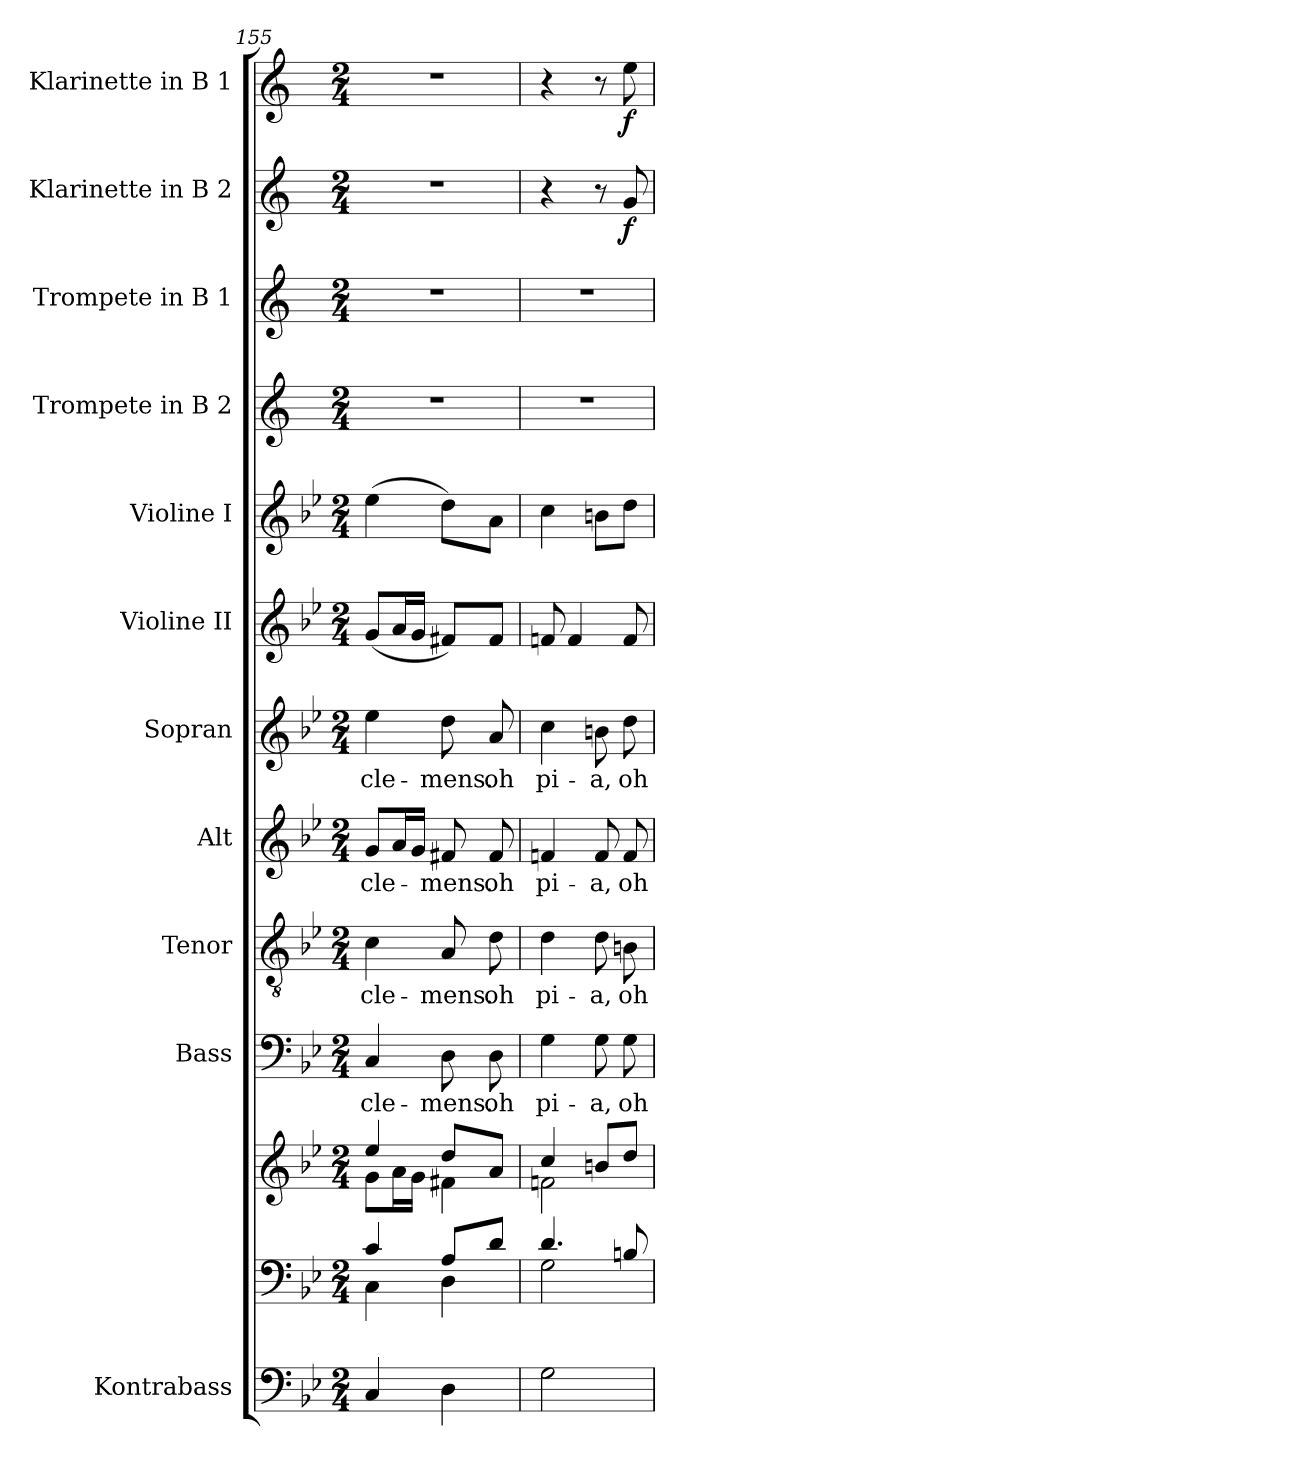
**kern	**kern	**kern	**kern	**text	**kern	**text	**kern	**text	**kern	**text	**kern	**kern	**kern	**kern	**kern	**dynam	**kern	**dynam
*part12	*part11	*part11	*part10	*part10	*part9	*part9	*part8	*part8	*part7	*part7	*part6	*part5	*part4	*part3	*part2	*part2	*part1	*part1
*staff13	*staff12	*staff11	*staff10	*staff10	*staff9	*staff9	*staff8	*staff8	*staff7	*staff7	*staff6	*staff5	*staff4	*staff3	*staff2	*staff2	*staff1	*staff1
*I"Kontrabass	*	*	*I"Bass	*	*I"Tenor	*	*I"Alt	*	*I"Sopran	*	*I"Violine II	*I"Violine I	*I"Trompete in B 2	*I"Trompete in B 1	*I"Klarinette in B 2	*	*I"Klarinette in B 1	*
*I'Kb.	*	*	*I'B	*	*I'T	*	*I'A	*	*I'S	*	*I'Vl. II	*I'Vl. I	*	*	*	*	*	*
!!LO:PB:g=z
*clefF4	*clefF4	*clefG2	*clefF4	*	*clefGv2	*	*clefG2	*	*clefG2	*	*clefG2	*clefG2	*clefG2	*clefG2	*clefG2	*	*clefG2	*
*ITrd7c12	*	*	*	*	*	*	*	*	*	*	*	*	*ITrd1c2	*ITrd1c2	*ITrd1c2	*	*ITrd1c2	*
*k[b-e-]	*k[b-e-]	*k[b-e-]	*k[b-e-]	*	*k[b-e-]	*	*k[b-e-]	*	*k[b-e-]	*	*k[b-e-]	*k[b-e-]	*k[b-e-]	*k[b-e-]	*k[b-e-]	*	*k[b-e-]	*
*B-:	*B-:	*B-:	*B-:	*	*B-:	*	*B-:	*	*B-:	*	*B-:	*B-:	*B-:	*B-:	*B-:	*	*B-:	*
*M2/4	*M2/4	*M2/4	*M2/4	*	*M2/4	*	*M2/4	*	*M2/4	*	*M2/4	*M2/4	*M2/4	*M2/4	*M2/4	*	*M2/4	*
=155	=155	=155	=155	=155	=155	=155	=155	=155	=155	=155	=155	=155	=155	=155	=155	=155	=155	=155
*	*^	*^	*	*	*	*	*	*	*	*	*	*	*	*	*	*	*	*
!	!	!	!	!	!	!LO:LY:b	!	!LO:LY:b	!	!LO:LY:b	!	!LO:LY:b	!	!	!	!	!	!	!	!
4CC/	4c/	4C\	4ee-/	8g\L	4C/	cle-	4c\	cle-	8g/L	cle-	4ee-\	cle-	(<8g/L	(>4ee-\	2r	2r	2r	.	2r	.
.	.	.	.	16a\L	.	.	.	.	16a/L	.	.	.	16a/L	.	.	.	.	.	.	.
.	.	.	.	16g\JJ	.	.	.	.	16g/JJ	.	.	.	16g/JJ	.	.	.	.	.	.	.
!	!	!	!	!	!	!LO:LY:b	!	!LO:LY:b	!	!LO:LY:b	!	!LO:LY:b	!	!	!	!	!	!	!	!
4DD\	8A/L	4D\	8dd/L	4f#X\	8D\	-mens.	8A/	-mens.	8f#X/	-mens.	8dd\	-mens.	8f#X/L)	8dd\L)	.	.	.	.	.	.
!	!	!	!	!	!	!LO:LY:b	!	!LO:LY:b	!	!LO:LY:b	!	!LO:LY:b	!	!	!	!	!	!	!	!
.	8d/J	.	8a/J	.	8D\	oh	8d\	oh	8f#/	oh	8a/	oh	8f#/J	8a\J	.	.	.	.	.	.
=156	=156	=156	=156	=156	=156	=156	=156	=156	=156	=156	=156	=156	=156	=156	=156	=156	=156	=156	=156	=156
!	!	!	!	!	!	!LO:LY:b	!	!LO:LY:b	!	!LO:LY:b	!	!LO:LY:b	!	!	!	!	!	!	!	!
2GG\	4.d/	2G\	4cc/	2fn\	4G\	pi-	4d\	pi-	4fn/	pi-	4cc\	pi-	8fn/	4cc\	2r	2r	4r	.	4r	.
.	.	.	.	.	.	.	.	.	.	.	.	.	4f/	.	.	.	.	.	.	.
!	!	!	!	!	!	!LO:LY:b	!	!LO:LY:b	!	!LO:LY:b	!	!LO:LY:b	!	!	!	!	!	!	!	!
.	.	.	8bn/L	.	8G\	-a,	8d\	-a,	8f/	-a,	8bn\	-a,	.	8bn\L	.	.	8r	.	8r	.
!	!	!	!	!	!	!LO:LY:b	!	!LO:LY:b	!	!LO:LY:b	!	!LO:LY:b	!	!	!	!	!	!LO:DY:b	!	!LO:DY:b
.	8Bn/	.	8dd/J	.	8G\	oh	8Bn\	oh	8f/	oh	8dd\	oh	8f/	8dd\J	.	.	8f/	f	8dd\	f
*	*v	*v	*	*	*	*	*	*	*	*	*	*	*	*	*	*	*	*	*	*
*	*	*v	*v	*	*	*	*	*	*	*	*	*	*	*	*	*	*	*	*
=	=	=	=	=	=	=	=	=	=	=	=	=	=	=	=	=	=	=
*-	*-	*-	*-	*-	*-	*-	*-	*-	*-	*-	*-	*-	*-	*-	*-	*-	*-	*-
